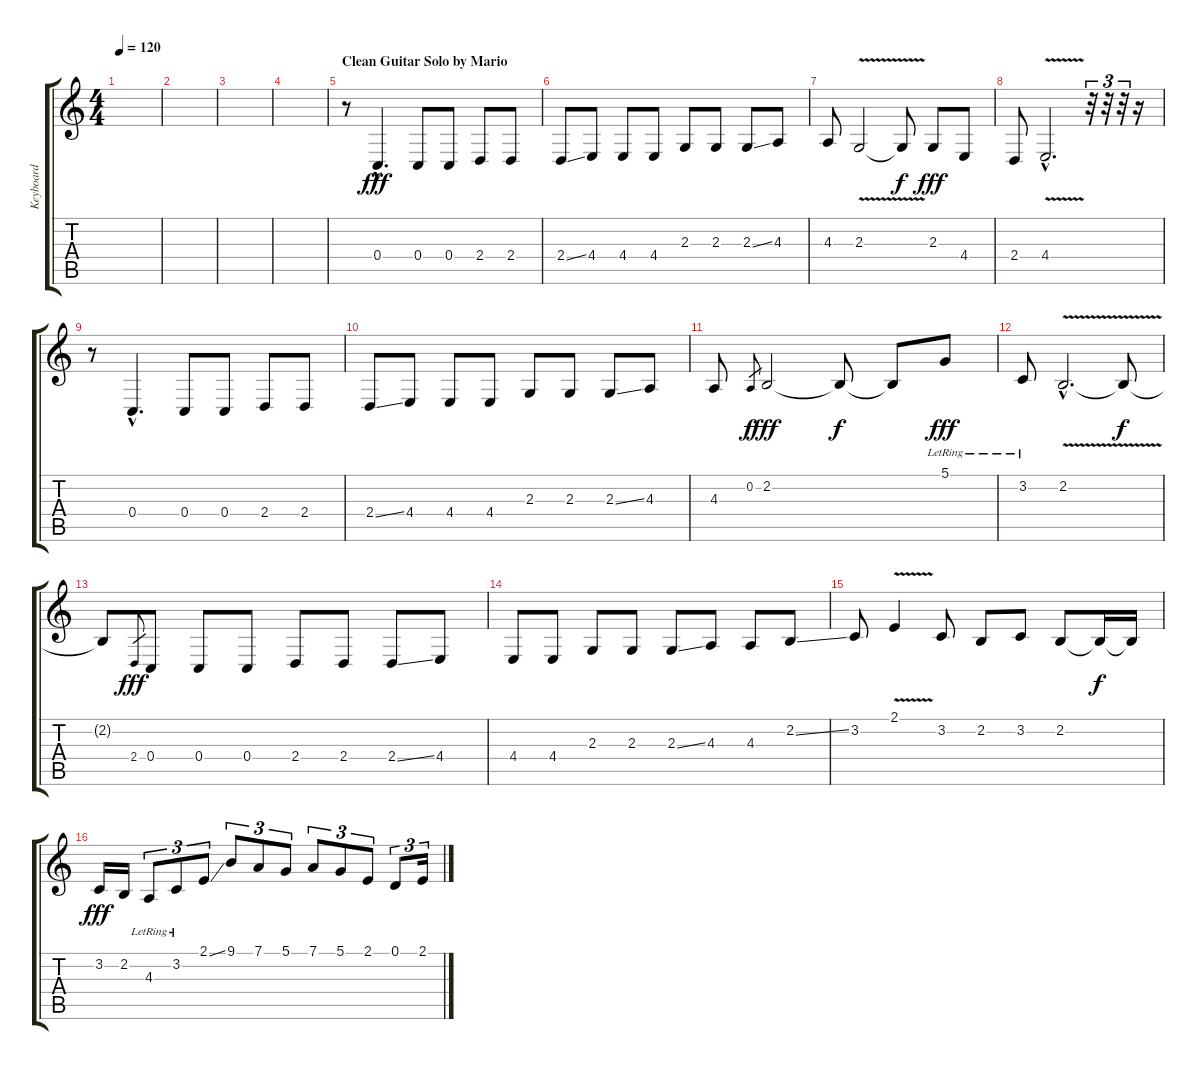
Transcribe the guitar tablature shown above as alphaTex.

\track ("Keyboard" "Keyboard") {instrument pad2warm}
\staff {score tabs}
\tuning (D4 A3 F3 C3 G2 C2) {hide}
\ts (4 4)
\tempo 120
\clef g2
\ks c
|
|
|
|
\section ("" "Clean Guitar Solo by Mario")
r.8{volume 8 instrument electricguitarjazz} 0.4{hac}.4{d dy fff} 0.4.8 0.4.8 2.4.8 2.4.8 |
2.4{ss}.8 4.4.8 4.4.8 4.4.8 2.3.8 2.3.8 2.3{ss}.8 4.3.8 |
4.3.8 2.3{v}.2 2.3{t}.8{dy f} 2.3.8{dy fff} 4.4.8 |
2.4.8 4.4{v hac}.2{d} r.32{tu (3 2)} r.32{tu (3 2)} r.32{tu (3 2)} r.16 |
r.8 0.4{hac}.4{d} 0.4.8 0.4.8 2.4.8 2.4.8 |
2.4{ss}.8 4.4.8 4.4.8 4.4.8 2.3.8 2.3.8 2.3{ss}.8 4.3.8 |
4.3.8 0.2.8{gr dy f} 2.2.2{dy fff} 2.2{t}.8{dy f} 2.2{t}.8 5.1{lr}.8{dy fff} |
3.2{lr}.8 2.2{v hac}.2{d} 2.2{t}.8{dy f} |
2.2{t}.8 2.4.8{gr dy fff} 0.4.8 0.4.8 0.4.8 2.4.8 2.4.8 2.4{ss}.8 4.4.8 |
4.4.8 4.4.8 2.3.8 2.3.8 2.3{ss}.8 4.3.8 4.3.8 2.2{ss}.8 |
3.2.8 2.1{v}.4 3.2.8 2.2.8 3.2.8 2.2.8 2.2{t}.16{dy f} 2.2{t}.16 |
3.2.16{dy fff} 2.2.16 4.3{lr}.8{tu (3 2)} 3.2{lr}.8{tu (3 2)} 2.1{ss}.8{tu (3 2)} 9.1.8{tu (3 2)} 7.1.8{tu (3 2)} 5.1.8{tu (3 2)} 7.1.8{tu (3 2)} 5.1.8{tu (3 2)} 2.1.8{tu (3 2)} 0.1.8{tu (3 2)} 2.1.16{tu (3 2)}
